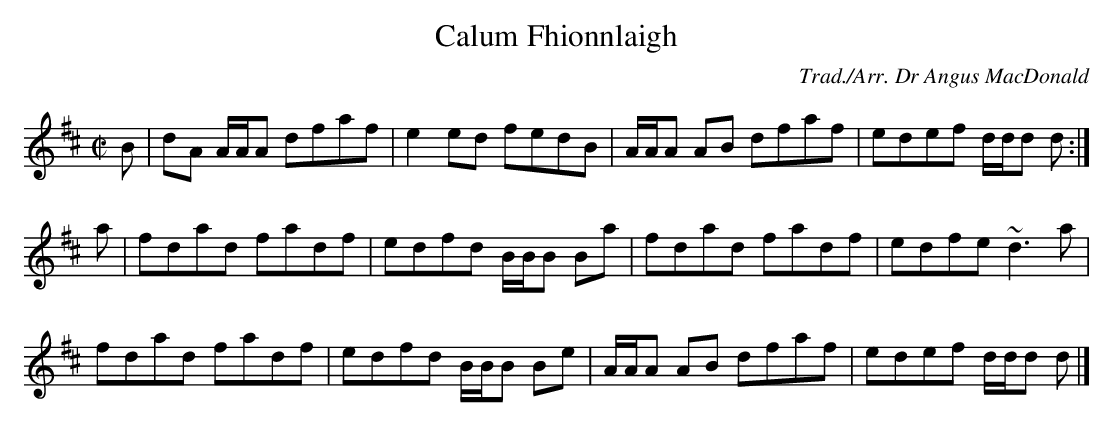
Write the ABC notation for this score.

X:1
T:Calum Fhionnlaigh
C:Trad./Arr. Dr Angus MacDonald
M:C|
L:1/8
K:D
B|dA A/A/A dfaf|e2ed fedB|A/A/A AB dfaf|edef d/d/d d:|
a|fdad fadf|edfd B/B/B Ba|fdad fadf|edfe ~d3a|
fdad fadf|edfd B/B/B Be|A/A/A AB dfaf|edef d/d/d d|]
